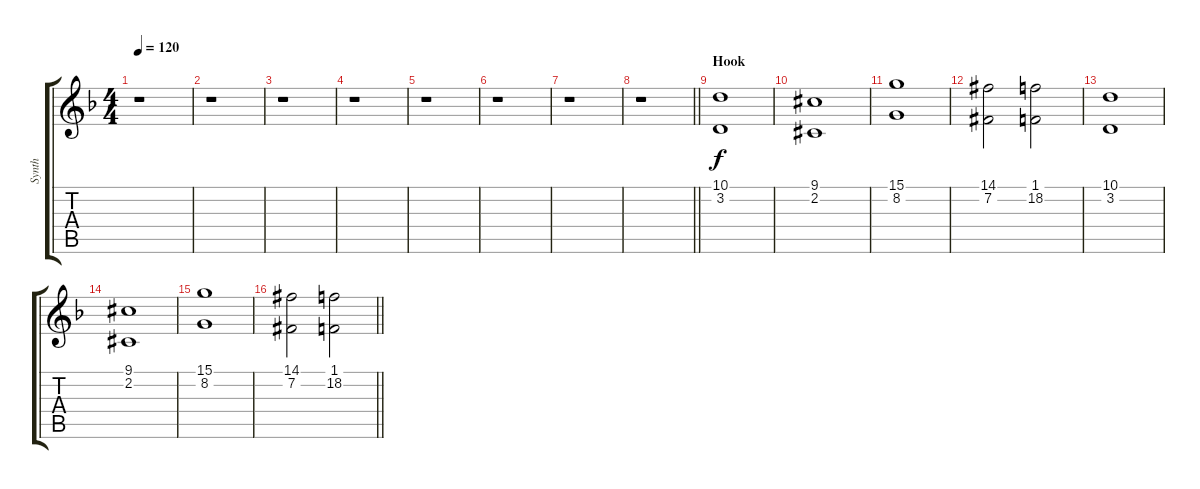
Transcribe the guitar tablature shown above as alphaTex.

\track ("Synth" "Synth") {instrument lead2sawtooth}
\staff {score tabs}
\tuning (E4 B3 G3 D3 A2 E2) {hide}
\ts (4 4)
\tempo 120
\clef g2
\ks dminor
r.1{dy f} |
r.1 |
r.1 |
r.1 |
r.1 |
r.1 |
r.1 |
\barLineRight lightlight
r.1 |
\section ("" "Hook")
(10.1 3.2).1 |
(9.1{acc #} 2.2{acc #}).1 |
(15.1 8.2).1 |
(14.1{acc #} 7.2{acc #}).2 (1.1 18.2).2 |
(10.1 3.2).1 |
(9.1{acc #} 2.2{acc #}).1 |
(15.1 8.2).1 |
\barLineRight lightlight
(14.1{acc #} 7.2{acc #}).2 (1.1 18.2).2
